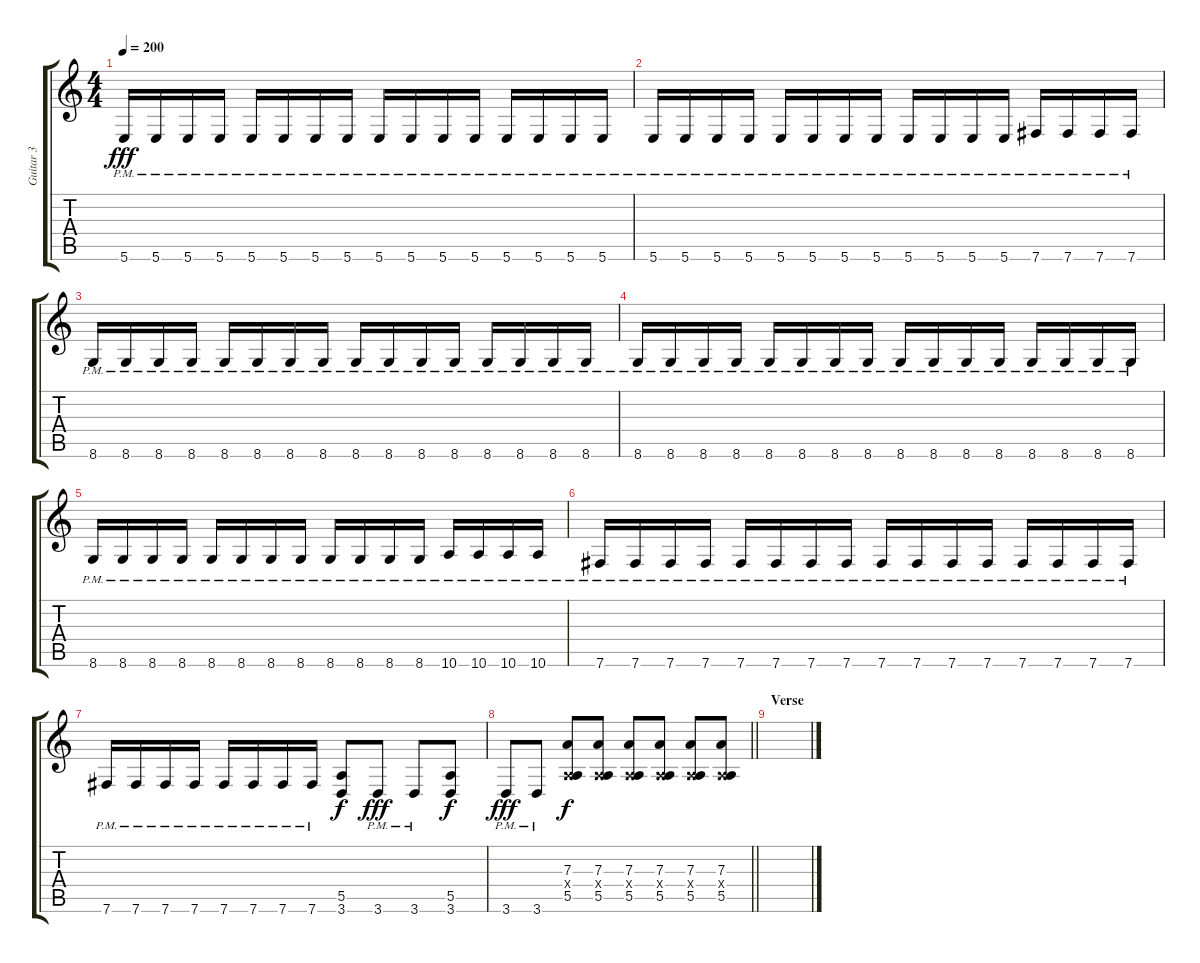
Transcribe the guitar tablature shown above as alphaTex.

\track ("Guitar 3" "Guitar 3") {instrument distortionguitar}
\staff {score tabs}
\tuning (B3 Gb3 D3 A2 E2 B1) {hide}
\ts (4 4)
\tempo 200
\clef g2
\ks c
5.6{pm}.16{dy fff} 5.6{pm}.16 5.6{pm}.16 5.6{pm}.16 5.6{pm}.16 5.6{pm}.16 5.6{pm}.16 5.6{pm}.16 5.6{pm}.16 5.6{pm}.16 5.6{pm}.16 5.6{pm}.16 5.6{pm}.16 5.6{pm}.16 5.6{pm}.16 5.6{pm}.16 |
5.6{pm}.16 5.6{pm}.16 5.6{pm}.16 5.6{pm}.16 5.6{pm}.16 5.6{pm}.16 5.6{pm}.16 5.6{pm}.16 5.6{pm}.16 5.6{pm}.16 5.6{pm}.16 5.6{pm}.16 7.6{pm}.16 7.6{pm}.16 7.6{pm}.16 7.6{pm}.16 |
8.6{pm}.16 8.6{pm}.16 8.6{pm}.16 8.6{pm}.16 8.6{pm}.16 8.6{pm}.16 8.6{pm}.16 8.6{pm}.16 8.6{pm}.16 8.6{pm}.16 8.6{pm}.16 8.6{pm}.16 8.6{pm}.16 8.6{pm}.16 8.6{pm}.16 8.6{pm}.16 |
8.6{pm}.16 8.6{pm}.16 8.6{pm}.16 8.6{pm}.16 8.6{pm}.16 8.6{pm}.16 8.6{pm}.16 8.6{pm}.16 8.6{pm}.16 8.6{pm}.16 8.6{pm}.16 8.6{pm}.16 8.6{pm}.16 8.6{pm}.16 8.6{pm}.16 8.6{pm}.16 |
8.6{pm}.16 8.6{pm}.16 8.6{pm}.16 8.6{pm}.16 8.6{pm}.16 8.6{pm}.16 8.6{pm}.16 8.6{pm}.16 8.6{pm}.16 8.6{pm}.16 8.6{pm}.16 8.6{pm}.16 10.6{pm}.16 10.6{pm}.16 10.6{pm}.16 10.6{pm}.16 |
7.6{pm}.16 7.6{pm}.16 7.6{pm}.16 7.6{pm}.16 7.6{pm}.16 7.6{pm}.16 7.6{pm}.16 7.6{pm}.16 7.6{pm}.16 7.6{pm}.16 7.6{pm}.16 7.6{pm}.16 7.6{pm}.16 7.6{pm}.16 7.6{pm}.16 7.6{pm}.16 |
7.6{pm}.16 7.6{pm}.16 7.6{pm}.16 7.6{pm}.16 7.6{pm}.16 7.6{pm}.16 7.6{pm}.16 7.6{pm}.16 (5.5 3.6).8{dy f} 3.6{pm}.8{dy fff} 3.6{pm}.8 (5.5 3.6).8{dy f} |
\barLineRight lightlight
3.6{pm}.8{dy fff} 3.6{pm}.8 (7.3 0.4{x} 5.5).8{dy f} (7.3 0.4{x} 5.5).8 (7.3 0.4{x} 5.5).8 (7.3 0.4{x} 5.5).8 (7.3 0.4{x} 5.5).8 (7.3 0.4{x} 5.5).8 |
\section ("" "Verse")
